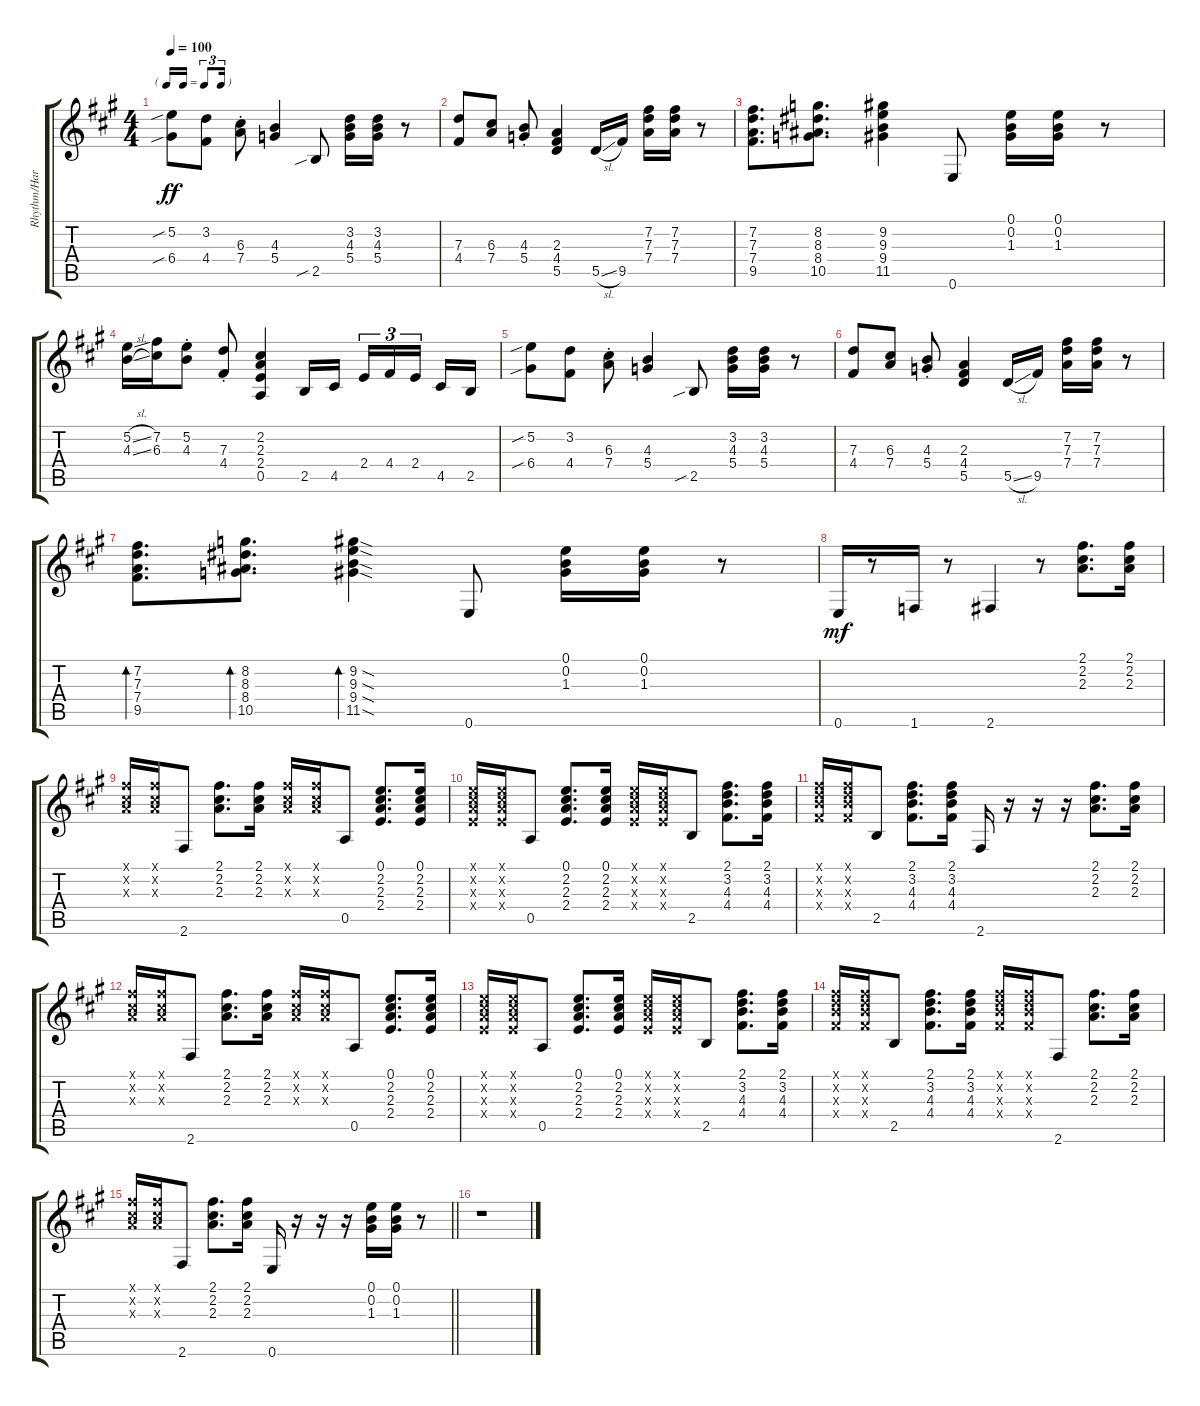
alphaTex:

\track ("Rhythm/Harmony" "Rhythm/Har") {instrument acousticguitarnylon}
\staff {score tabs}
\tuning (E4 B3 G3 D3 A2 E2) {hide}
\ts (4 4)
\tf triplet16th
\tempo 100
\clef g2
\ks a
(5.2{sib} 6.4{sib}).8{dy ff} (3.2 4.4).8 (6.3{st} 7.4{st}).8 (4.3 5.4).4 2.5{sib}.8 (3.2 4.3 5.4).16 (3.2 4.3 5.4).16 r.8 |
(7.3 4.4).8 (6.3 7.4).8 (4.3{st} 5.4{st}).8 (2.3 4.4 5.5).4 5.5{sl}.16 9.5.16 (7.2 7.3 7.4).16 (7.2 7.3 7.4).16 r.8 |
(7.2 7.3 7.4 9.5).8{d} (8.2 8.3 8.4 10.5).8{d} (9.2 9.3 9.4 11.5).4 0.6.8 (0.1 0.2 1.3).16 (0.1 0.2 1.3).16 r.8 |
(5.2{sl} 4.3{sl}).16 (7.2 6.3).16 (5.2{st} 4.3{st}).8 (7.3{st} 4.4{st}).8 (2.2 2.3 2.4 0.5).4 2.5.16 4.5.16 2.4.16{tu (3 2)} 4.4.16{tu (3 2)} 2.4.16{tu (3 2) beam splitsecondary} 4.5.16 2.5.16 |
(5.2{sib} 6.4{sib}).8 (3.2 4.4).8 (6.3{st} 7.4{st}).8 (4.3 5.4).4 2.5{sib}.8 (3.2 4.3 5.4).16 (3.2 4.3 5.4).16 r.8 |
(7.3 4.4).8 (6.3 7.4).8 (4.3{st} 5.4{st}).8 (2.3 4.4 5.5).4 5.5{sl}.16 9.5.16 (7.2 7.3 7.4).16 (7.2 7.3 7.4).16 r.8 |
(7.2 7.3 7.4 9.5).8{d bd 30} (8.2 8.3 8.4 10.5).8{d bd 30} (9.2{sod} 9.3{sod} 9.4{sod} 11.5{sod}).4{bd 30} 0.6.8 (0.1 0.2 1.3).16 (0.1 0.2 1.3).16 r.8 |
0.6.16{dy mf} r.8 1.6.16 r.8 2.6.4 r.8 (2.1 2.2 2.3).8{d} (2.1 2.2 2.3).16 |
(2.1{x} 2.2{x} 2.3{x}).16 (2.1{x} 2.2{x} 2.3{x}).16 2.6.8 (2.1 2.2 2.3).8{d} (2.1 2.2 2.3).16 (2.1{x} 2.2{x} 2.3{x}).16 (2.1{x} 2.2{x} 2.3{x}).16 0.5.8 (0.1 2.2 2.3 2.4).8{d} (0.1 2.2 2.3 2.4).16 |
(0.1{x} 2.2{x} 2.3{x} 2.4{x}).16 (0.1{x} 2.2{x} 2.3{x} 2.4{x}).16 0.5.8 (0.1 2.2 2.3 2.4).8{d} (0.1 2.2 2.3 2.4).16 (0.1{x} 2.2{x} 2.3{x} 2.4{x}).16 (0.1{x} 2.2{x} 2.3{x} 2.4{x}).16 2.5.8 (2.1 3.2 4.3 4.4).8{d} (2.1 3.2 4.3 4.4).16 |
(2.1{x} 3.2{x} 4.3{x} 4.4{x}).16 (2.1{x} 3.2{x} 4.3{x} 4.4{x}).16 2.5.8 (2.1 3.2 4.3 4.4).8{d} (2.1 3.2 4.3 4.4).16 2.6.16 r.16 r.16 r.16 (2.1 2.2 2.3).8{d} (2.1 2.2 2.3).16 |
(2.1{x} 2.2{x} 2.3{x}).16 (2.1{x} 2.2{x} 2.3{x}).16 2.6.8 (2.1 2.2 2.3).8{d} (2.1 2.2 2.3).16 (2.1{x} 2.2{x} 2.3{x}).16 (2.1{x} 2.2{x} 2.3{x}).16 0.5.8 (0.1 2.2 2.3 2.4).8{d} (0.1 2.2 2.3 2.4).16 |
(0.1{x} 2.2{x} 2.3{x} 2.4{x}).16 (0.1{x} 2.2{x} 2.3{x} 2.4{x}).16 0.5.8 (0.1 2.2 2.3 2.4).8{d} (0.1 2.2 2.3 2.4).16 (0.1{x} 2.2{x} 2.3{x} 2.4{x}).16 (0.1{x} 2.2{x} 2.3{x} 2.4{x}).16 2.5.8 (2.1 3.2 4.3 4.4).8{d} (2.1 3.2 4.3 4.4).16 |
(2.1{x} 3.2{x} 4.3{x} 4.4{x}).16 (2.1{x} 3.2{x} 4.3{x} 4.4{x}).16 2.5.8 (2.1 3.2 4.3 4.4).8{d} (2.1 3.2 4.3 4.4).16 (2.1{x} 3.2{x} 4.3{x} 4.4{x}).16 (2.1{x} 3.2{x} 4.3{x} 4.4{x}).16 2.6.8 (2.1 2.2 2.3).8{d} (2.1 2.2 2.3).16 |
\barLineRight lightlight
(2.1{x} 2.2{x} 2.3{x}).16 (2.1{x} 2.2{x} 2.3{x}).16 2.6.8 (2.1 2.2 2.3).8{d} (2.1 2.2 2.3).16 0.6.16 r.16 r.16 r.16 (0.1 0.2 1.3).16 (0.1 0.2 1.3).16 r.8 |
r.1
